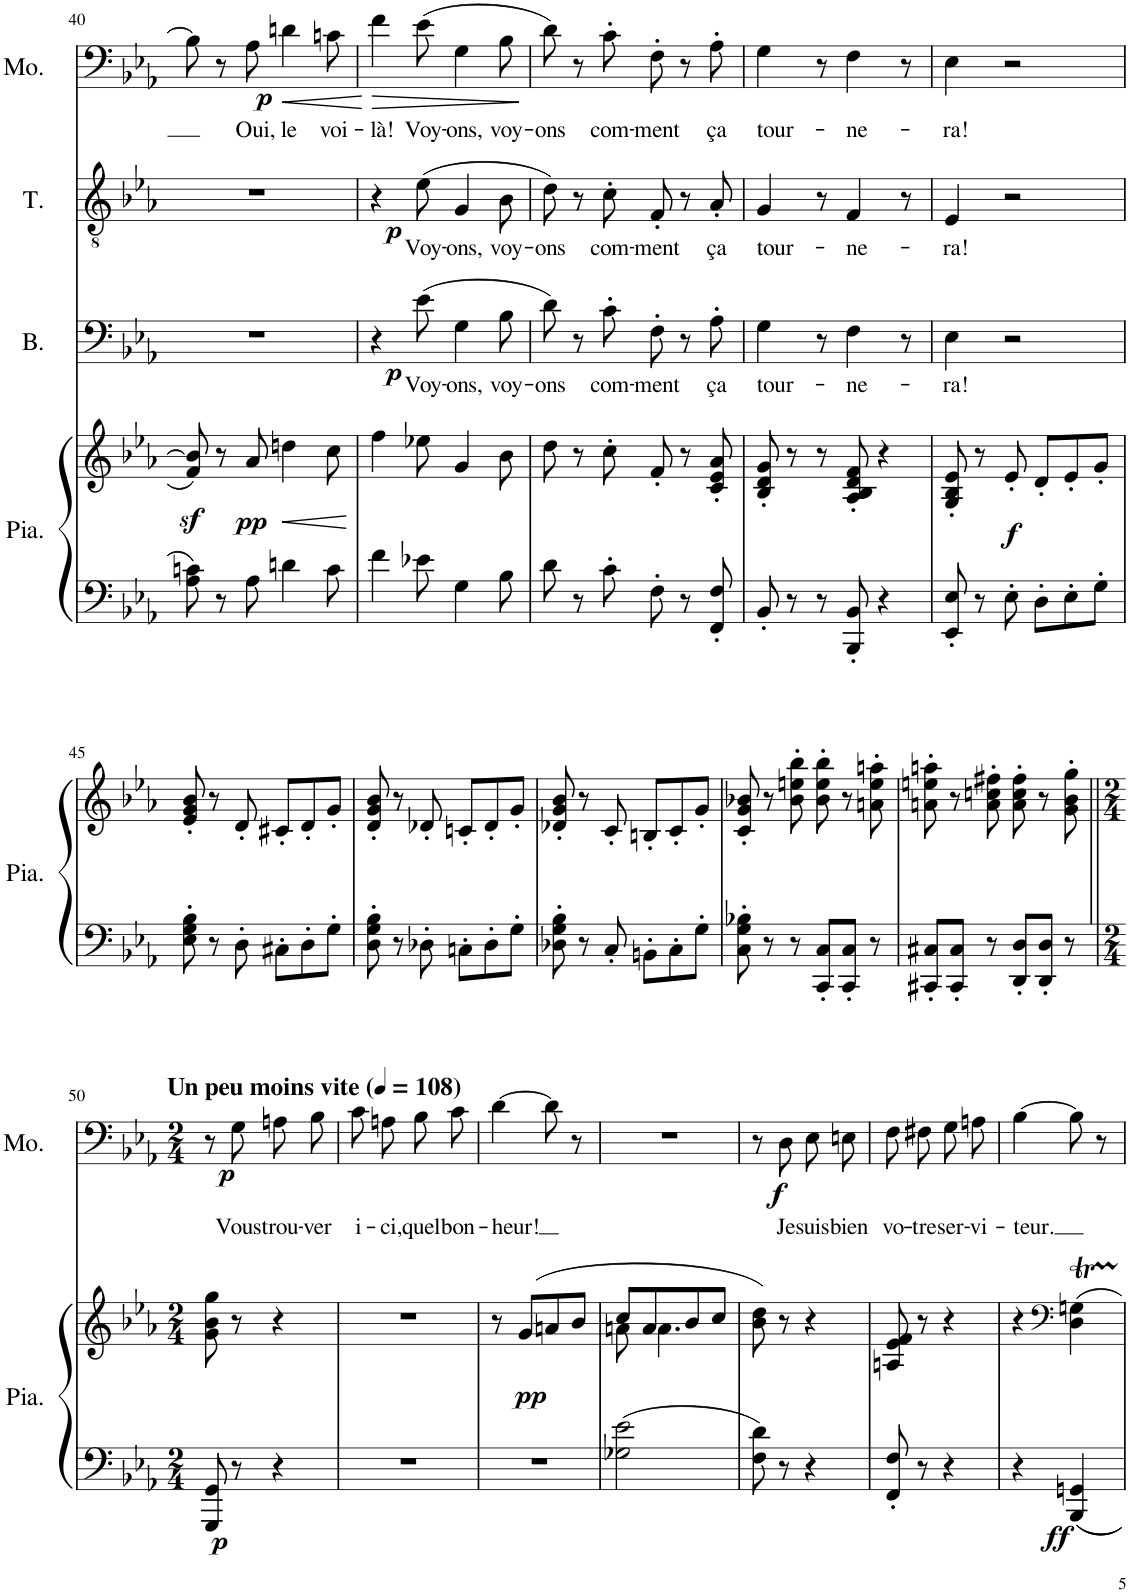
**kern	**kern	**dynam	**kern	**text	**dynam	**kern	**text	**dynam	**kern	**text	**dynam
*part4	*part4	*part4	*part3	*part3	*part3	*part2	*part2	*part2	*part1	*part1	*part1
*staff5	*staff4	*staff4/5	*staff3	*staff3	*staff3	*staff2	*staff2	*staff2	*staff1	*staff1	*staff1
*I"Piano	*	*	*I"Bass	*	*	*I"Ténor	*	*	*I"Morales	*	*
*I'Pia.	*	*	*I'B.	*	*	*I'T.	*	*	*I'Mo.	*	*
!!LO:PB:g=z
*clefF4	*clefG2	*	*clefF4	*	*	*clefGv2	*	*	*clefF4	*	*
*k[b-e-a-]	*k[b-e-a-]	*	*k[b-e-a-]	*	*	*k[b-e-a-]	*	*	*k[b-e-a-]	*	*
*M6/8	*M6/8	*	*M6/8	*	*	*M6/8	*	*	*M6/8	*	*
=40	=40	=40	=40	=40	=40	=40	=40	=40	=40	=40	=40
8A-\ 8cn\	8f/z< 8b-/]z<	.	2.r	.	.	2.r	.	.	8B-\]	.	.
8r	8r	.	.	.	.	.	.	.	8r	.	.
!	!	!LO:DY:b	!	!	!	!	!	!	!	!LO:LY:b	!LO:DY:b
8A-\	8a-/	pp	.	.	.	.	.	.	8A-\	Oui,	p
!	!	!LO:HP:b	!	!	!	!	!	!	!	!LO:LY:b	!LO:HP:b
4dn\	4ddn\	<	.	.	.	.	.	.	4dn\	le	<
!	!	!	!	!	!	!	!	!	!	!LO:LY:b	!
8c\	8cc\	.	.	.	.	.	.	.	8cn\	voi-	.
.	.	[	.	.	.	.	.	.	.	.	[
=41	=41	=41	=41	=41	=41	=41	=41	=41	=41	=41	=41
!	!	!	!	!	!LO:DY:b	!	!	!LO:DY:b	!	!LO:LY:b	!LO:HP:b
4f\	4ff\	.	4r	.	p	4r	.	p	4f\	-là!	>
!	!	!	!	!LO:LY:b	!	!	!LO:LY:b	!	!	!LO:LY:b	!
8e-X\	8ee-X\	.	(8e-\	Voy-	.	(8e-\	Voy-	.	(8e-\	Voy-	.
!	!	!	!	!LO:LY:b	!	!	!LO:LY:b	!	!	!LO:LY:b	!
4G\	4g/	.	4G\	-ons,	.	4G/	-ons,	.	4G\	-ons,	.
!	!	!	!	!LO:LY:b	!	!	!LO:LY:b	!	!	!LO:LY:b	!
8B-\	8b-\	.	8B-\	voy-	.	8B-\	voy-	.	8B-\	voy-	.
.	.	.	.	.	.	.	.	.	.	.	]
=42	=42	=42	=42	=42	=42	=42	=42	=42	=42	=42	=42
!	!	!	!	!LO:LY:b	!	!	!LO:LY:b	!	!	!LO:LY:b	!
8d\	8dd\	.	8d\)	-ons	.	8d\)	-ons	.	8d\)	-ons	.
8r	8r	.	8r	.	.	8r	.	.	8r	.	.
!	!	!	!	!LO:LY:b	!	!	!LO:LY:b	!	!	!LO:LY:b	!
8c'\	8cc'\	.	8c'\	com-	.	8c'\	com-	.	8c'\	com-	.
!	!	!	!	!LO:LY:b	!	!	!LO:LY:b	!	!	!LO:LY:b	!
8F'\	8f'/	.	8F'\	-ment	.	8F'/	-ment	.	8F'\	-ment	.
8r	8r	.	8r	.	.	8r	.	.	8r	.	.
!	!	!	!	!LO:LY:b	!	!	!LO:LY:b	!	!	!LO:LY:b	!
8FF/' 8F/'	8c/' 8e-/' 8a-/'	.	8A-'\	ça	.	8A-'/	ça	.	8A-'\	ça	.
=43	=43	=43	=43	=43	=43	=43	=43	=43	=43	=43	=43
!	!	!	!	!LO:LY:b	!	!	!LO:LY:b	!	!	!LO:LY:b	!
8BB-'/	8B-/' 8d/' 8g/'	.	4G\	tour-	.	4G/	tour-	.	4G\	tour-	.
8r	8r	.	.	.	.	.	.	.	.	.	.
8r	8r	.	8r	.	.	8r	.	.	8r	.	.
!	!	!	!	!LO:LY:b	!	!	!LO:LY:b	!	!	!LO:LY:b	!
8BBB-/' 8BB-/'	8A-/' 8B-/' 8d/' 8f/'	.	4F\	-ne-	.	4F/	-ne-	.	4F\	-ne-	.
4r	4r	.	.	.	.	.	.	.	.	.	.
.	.	.	8r	.	.	8r	.	.	8r	.	.
=44	=44	=44	=44	=44	=44	=44	=44	=44	=44	=44	=44
!	!	!	!	!LO:LY:b	!	!	!LO:LY:b	!	!	!LO:LY:b	!
8EE-/' 8E-/'	8G/' 8B-/' 8e-/'	.	4E-\	-ra!	.	4E-/	-ra!	.	4E-\	-ra!	.
8r	8r	.	.	.	.	.	.	.	.	.	.
!	!	!LO:DY:b	!	!	!	!	!	!	!	!	!
8E-'\	8e-'/	f	2r	.	.	2r	.	.	2r	.	.
8D'\L	8d'/L	.	.	.	.	.	.	.	.	.	.
8E-'\	8e-'/	.	.	.	.	.	.	.	.	.	.
8G'\J	8g'/J	.	.	.	.	.	.	.	.	.	.
!!LO:LB:g=z
=45	=45	=45	=45	=45	=45	=45	=45	=45	=45	=45	=45
8E-\' 8G\' 8B-\'	8e-/' 8g/' 8b-/'	.	2.r	.	.	2.r	.	.	2.r	.	.
8r	8r	.	.	.	.	.	.	.	.	.	.
8D'\	8d'/	.	.	.	.	.	.	.	.	.	.
8C#X'\L	8c#X'/L	.	.	.	.	.	.	.	.	.	.
8D'\	8d'/	.	.	.	.	.	.	.	.	.	.
8G'\J	8g'/J	.	.	.	.	.	.	.	.	.	.
=46	=46	=46	=46	=46	=46	=46	=46	=46	=46	=46	=46
8D\' 8G\' 8B-\'	8d/' 8g/' 8b-/'	.	2.r	.	.	2.r	.	.	2.r	.	.
8r	8r	.	.	.	.	.	.	.	.	.	.
8D-X'\	8d-X'/	.	.	.	.	.	.	.	.	.	.
8Cn'\L	8cn'/L	.	.	.	.	.	.	.	.	.	.
8D-'\	8d-'/	.	.	.	.	.	.	.	.	.	.
8G'\J	8g'/J	.	.	.	.	.	.	.	.	.	.
=47	=47	=47	=47	=47	=47	=47	=47	=47	=47	=47	=47
8D-X\' 8G\' 8B-\'	8d-X/' 8g/' 8b-/'	.	2.r	.	.	2.r	.	.	2.r	.	.
8r	8r	.	.	.	.	.	.	.	.	.	.
8C'/	8c'/	.	.	.	.	.	.	.	.	.	.
8BBn'\L	8Bn'/L	.	.	.	.	.	.	.	.	.	.
8C'\	8c'/	.	.	.	.	.	.	.	.	.	.
8G'\J	8g'/J	.	.	.	.	.	.	.	.	.	.
=48	=48	=48	=48	=48	=48	=48	=48	=48	=48	=48	=48
8C\' 8G\' 8B-X\'	8c/' 8g/' 8b-X/'	.	2.r	.	.	2.r	.	.	2.r	.	.
8r	8r	.	.	.	.	.	.	.	.	.	.
8r	8b-\' 8een\' 8bb-\'	.	.	.	.	.	.	.	.	.	.
8CC/' 8C/'L	8b-\' 8ee\' 8bb-\'	.	.	.	.	.	.	.	.	.	.
8CC/' 8C/'J	8r	.	.	.	.	.	.	.	.	.	.
8r	8an\' 8ee\' 8aan\'	.	.	.	.	.	.	.	.	.	.
=49	=49	=49	=49	=49	=49	=49	=49	=49	=49	=49	=49
8CC#X/' 8C#X/'L	8an\' 8een\' 8aan\'	.	2.r	.	.	2.r	.	.	2.r	.	.
8CC#/' 8C#/'J	8r	.	.	.	.	.	.	.	.	.	.
8r	8a\' 8ccn\' 8ff#X\'	.	.	.	.	.	.	.	.	.	.
8DD/' 8D/'L	8a\' 8cc\' 8ff#\'	.	.	.	.	.	.	.	.	.	.
8DD/' 8D/'J	8r	.	.	.	.	.	.	.	.	.	.
8r	8g\' 8b-\' 8gg\'	.	.	.	.	.	.	.	.	.	.
!!LO:LB:g=z
=50||	=50||	=50||	=50||	=50||	=50||	=50||	=50||	=50||	=50||	=50||	=50||
*M2/4	*M2/4	*	*M2/4	*	*	*M2/4	*	*	*M2/4	*	*
*	*	*	*	*	*	*	*	*	*MM108	*	*
!	!	!	!	!	!	!	!	!	!LO:TX:a:B:t=Un peu moins vite	!	!
!	!	!LO:DY:b=2	!	!	!	!	!	!	!	!	!LO:DY:b
8GGG/ 8GG/	8g\ 8b-\ 8gg\	p	2r	.	.	2r	.	.	8r	.	p
!	!	!	!	!	!	!	!	!	!	!LO:LY:b	!
8r	8r	.	.	.	.	.	.	.	8G\	Vous	.
!	!	!	!	!	!	!	!	!	!	!LO:LY:b	!
4r	4r	.	.	.	.	.	.	.	8An\L	trou-	.
!	!	!	!	!	!	!	!	!	!	!LO:LY:b	!
.	.	.	.	.	.	.	.	.	8B-\J	-ver	.
=51	=51	=51	=51	=51	=51	=51	=51	=51	=51	=51	=51
!	!	!	!	!	!	!	!	!	!	!LO:LY:b	!
2r	2r	.	2r	.	.	2r	.	.	8c\L	i-	.
!	!	!	!	!	!	!	!	!	!	!LO:LY:b	!
.	.	.	.	.	.	.	.	.	8An\J	-ci,	.
!	!	!	!	!	!	!	!	!	!	!LO:LY:b	!
.	.	.	.	.	.	.	.	.	8B-\L	quel	.
!	!	!	!	!	!	!	!	!	!	!LO:LY:b	!
.	.	.	.	.	.	.	.	.	8c\J	bon-	.
=52	=52	=52	=52	=52	=52	=52	=52	=52	=52	=52	=52
!	!	!	!	!	!	!	!	!	!	!LO:LY:b	!
2r	8r	.	2r	.	.	2r	.	.	[4d\	-heur!	.
!	!	!LO:DY:b	!	!	!	!	!	!	!	!	!
.	(8g/L	pp	.	.	.	.	.	.	.	.	.
.	8an/	.	.	.	.	.	.	.	8d\]	.	.
.	8b-/J	.	.	.	.	.	.	.	8r	.	.
=53	=53	=53	=53	=53	=53	=53	=53	=53	=53	=53	=53
*	*^	*	*	*	*	*	*	*	*	*	*
2G-X\ 2e-\	8cc/L	8an\	.	2r	.	.	2r	.	.	2r	.	.
.	8a/	4.a\	.	.	.	.	.	.	.	.	.	.
.	8b-/	.	.	.	.	.	.	.	.	.	.	.
.	8cc/J	.	.	.	.	.	.	.	.	.	.	.
*	*v	*v	*	*	*	*	*	*	*	*	*	*
=54	=54	=54	=54	=54	=54	=54	=54	=54	=54	=54	=54
!	!	!	!	!	!	!	!	!	!	!	!LO:DY:b
8F\ 8d\	8b-\ 8dd\)	.	2r	.	.	2r	.	.	8r	.	f
!	!	!	!	!	!	!	!	!	!	!LO:LY:b	!
8r	8r	.	.	.	.	.	.	.	8D\	Je	.
!	!	!	!	!	!	!	!	!	!	!LO:LY:b	!
4r	4r	.	.	.	.	.	.	.	8E-\L	suis	.
!	!	!	!	!	!	!	!	!	!	!LO:LY:b	!
.	.	.	.	.	.	.	.	.	8En\J	bien	.
=55	=55	=55	=55	=55	=55	=55	=55	=55	=55	=55	=55
!	!	!	!	!	!	!	!	!	!	!LO:LY:b	!
8FF/' 8F/'	8An/ 8e-/ 8f/	.	2r	.	.	2r	.	.	8F\L	vo-	.
!	!	!	!	!	!	!	!	!	!	!LO:LY:b	!
8r	8r	.	.	.	.	.	.	.	8F#X\J	-tre	.
!	!	!	!	!	!	!	!	!	!	!LO:LY:b	!
4r	4r	.	.	.	.	.	.	.	8G\L	ser-	.
!	!	!	!	!	!	!	!	!	!	!LO:LY:b	!
.	.	.	.	.	.	.	.	.	8An\J	-vi-	.
=56	=56	=56	=56	=56	=56	=56	=56	=56	=56	=56	=56
!	!	!	!	!	!	!	!	!	!	!LO:LY:b	!
4r	4r	.	2r	.	.	2r	.	.	[4B-\	-teur.	.
*	*clefF4	*	*	*	*	*	*	*	*	*	*
!	!	!LO:DY:b=2	!	!	!	!	!	!	!	!	!
4BBB-/ 4GGn/	4D\T 4Gn\T	ff	.	.	.	.	.	.	8B-\]	.	.
.	.	.	.	.	.	.	.	.	8r	.	.
=	=	=	=	=	=	=	=	=	=	=	=
*-	*-	*-	*-	*-	*-	*-	*-	*-	*-	*-	*-
